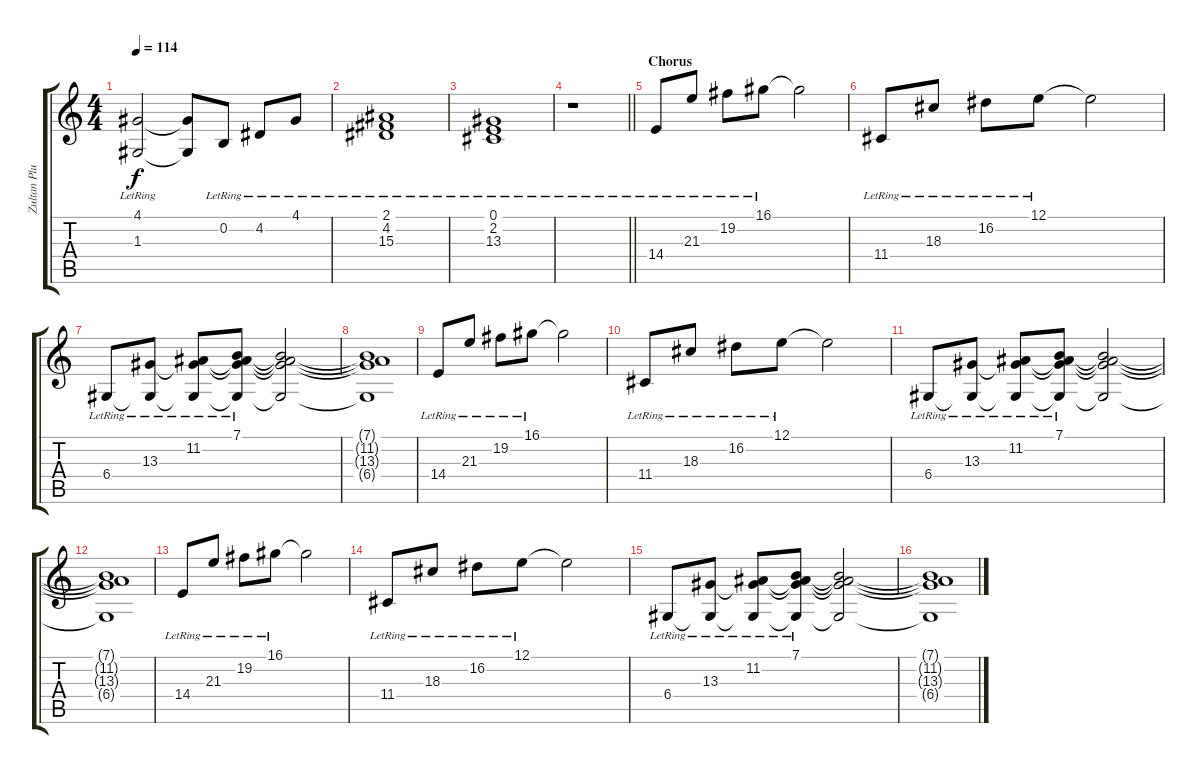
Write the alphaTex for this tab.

\track ("Zultan Pluto (Keyboard)" "Zultan Plu") {instrument acousticgrandpiano}
\staff {score tabs}
\tuning (E4 B3 G3 D3 A2 E2) {hide}
\ts (4 4)
\tempo 114
\clef g2
\ks c
(4.1{lr} 1.3{lr}).2{dy f} (4.1{t} 1.3{t}).8 0.2{lr}.8 4.2{lr}.8 4.1{lr}.8 |
(2.1{lr} 4.2{lr} 15.3{lr}).1 |
(0.1{lr} 2.2{lr} 13.3{lr}).1 |
\barLineRight lightlight
r.1 |
\section ("" "Chorus")
14.4{lr}.8 21.3{lr}.8 19.2{lr}.8 16.1{lr}.8 16.1{t}.2 |
11.4{lr}.8 18.3{lr}.8 16.2{lr}.8 12.1{lr}.8 12.1{t}.2 |
6.4{lr}.8 (13.3{lr} 6.4{t}).8 (11.2{lr} 13.3{t} 6.4{t}).8 (7.1{lr} 11.2{t} 13.3{t} 6.4{t}).8 (7.1{t} 11.2{t} 13.3{t} 6.4{t}).2 |
(7.1{t} 11.2{t} 13.3{t} 6.4{t}).1 |
14.4{lr}.8 21.3{lr}.8 19.2{lr}.8 16.1{lr}.8 16.1{t}.2 |
11.4{lr}.8 18.3{lr}.8 16.2{lr}.8 12.1{lr}.8 12.1{t}.2 |
6.4{lr}.8 (13.3{lr} 6.4{t}).8 (11.2{lr} 13.3{t} 6.4{t}).8 (7.1{lr} 11.2{t} 13.3{t} 6.4{t}).8 (7.1{t} 11.2{t} 13.3{t} 6.4{t}).2 |
(7.1{t} 11.2{t} 13.3{t} 6.4{t}).1 |
14.4{lr}.8 21.3{lr}.8 19.2{lr}.8 16.1{lr}.8 16.1{t}.2 |
11.4{lr}.8 18.3{lr}.8 16.2{lr}.8 12.1{lr}.8 12.1{t}.2 |
6.4{lr}.8 (13.3{lr} 6.4{t}).8 (11.2{lr} 13.3{t} 6.4{t}).8 (7.1{lr} 11.2{t} 13.3{t} 6.4{t}).8 (7.1{t} 11.2{t} 13.3{t} 6.4{t}).2 |
(7.1{t} 11.2{t} 13.3{t} 6.4{t}).1
